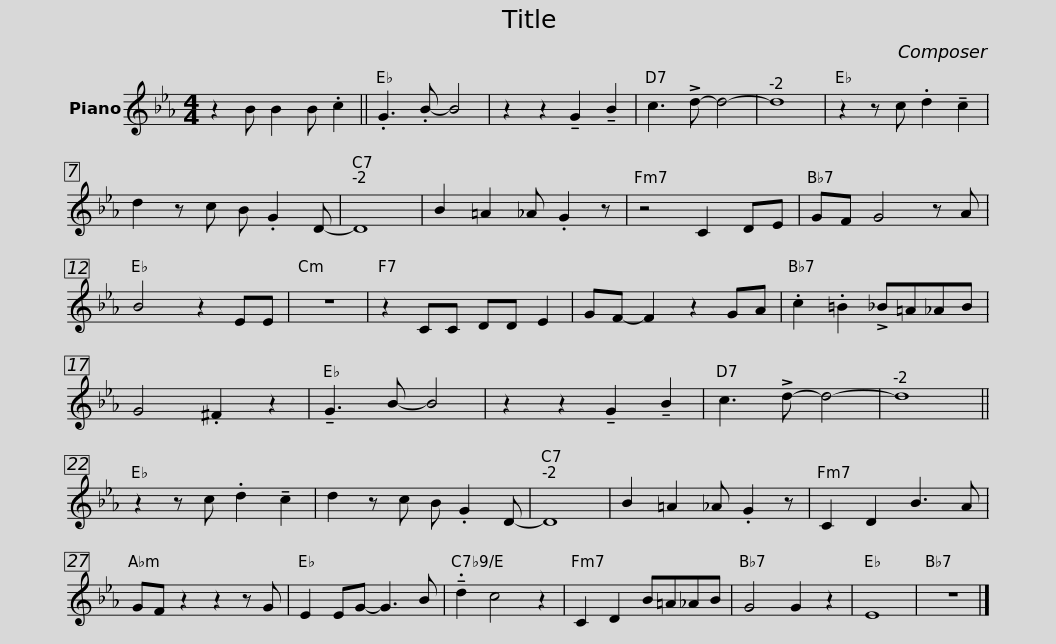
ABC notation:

X:1
L:1/8
M:4/4
I:linebreak $
K:Eb
V:1 treble
V:1
 z2 B B2 B .c2 || .G3 .B- B4 | z2 z2 !tenuto!G2 !tenuto!B2 | c3 !>!d- d4- | d8 |$ %5
 z2 z c .d2 !tenuto!c2 | d2 z c B .G2 D- | D8 | B2 =A2 _A .G2 z |$ z4 C2 DE | %10
 GF G4 z A | B4 z2 EE | z8 |$ z2 CC DD E2 | GF- F2 z2 GA | %15
 .c2 .=B2 !>!_B=A_AB | G4 .^F2 z2 |$ !tenuto!G3 B- B4 | z2 z2 !tenuto!G2 !tenuto!B2 | c3 !>!d- d4- | %20
 d8 ||$ z2 z c .d2 !tenuto!c2 | d2 z c B .G2 D- | D8 | B2 =A2 _A .G2 z |$ %25
 C2 D2 B3 A | GF z2 z2 z G | E2 EG- G3 B | !tenuto!.d2 c4 z2 |$ C2 D2 B=A_AB | %30
 G4 G2 z2 | E8 | z8 |] %33
